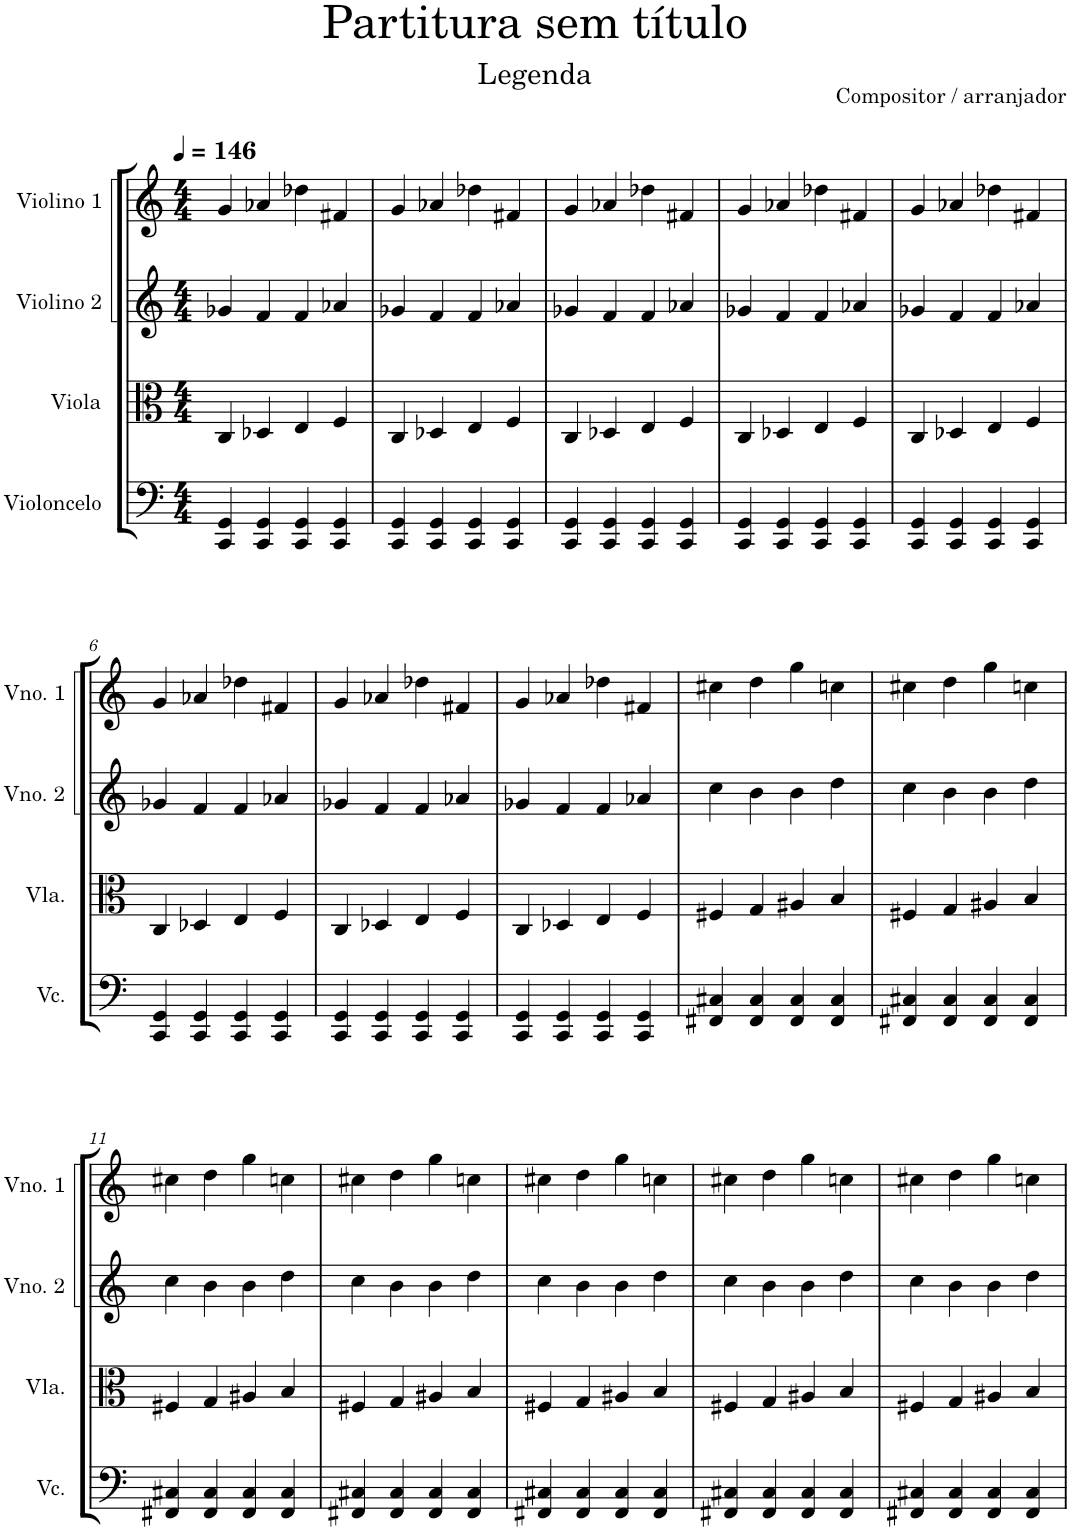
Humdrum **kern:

**kern	**kern	**kern	**kern
*part4	*part3	*part2	*part1
*staff4	*staff3	*staff2	*staff1
*I"Violoncelo	*I"Viola	*I"Violino 2	*I"Violino 1
*I'Vc.	*I'Vla.	*I'Vno. 2	*I'Vno. 1
*clefF4	*clefC3	*clefG2	*clefG2
*k[]	*k[]	*k[]	*k[]
*M4/4	*M4/4	*M4/4	*M4/4
*MM146	*MM146	*MM146	*MM146
=1	=1	=1	=1
4CC/ 4GG/	4C/	4g-X/	4g/
4CC/ 4GG/	4D-X/	4f/	4a-X/
4CC/ 4GG/	4E/	4f/	4dd-X\
4CC/ 4GG/	4F/	4a-X/	4f#X/
=2	=2	=2	=2
4CC/ 4GG/	4C/	4g-X/	4g/
4CC/ 4GG/	4D-X/	4f/	4a-X/
4CC/ 4GG/	4E/	4f/	4dd-X\
4CC/ 4GG/	4F/	4a-X/	4f#X/
=3	=3	=3	=3
4CC/ 4GG/	4C/	4g-X/	4g/
4CC/ 4GG/	4D-X/	4f/	4a-X/
4CC/ 4GG/	4E/	4f/	4dd-X\
4CC/ 4GG/	4F/	4a-X/	4f#X/
=4	=4	=4	=4
4CC/ 4GG/	4C/	4g-X/	4g/
4CC/ 4GG/	4D-X/	4f/	4a-X/
4CC/ 4GG/	4E/	4f/	4dd-X\
4CC/ 4GG/	4F/	4a-X/	4f#X/
=5	=5	=5	=5
4CC/ 4GG/	4C/	4g-X/	4g/
4CC/ 4GG/	4D-X/	4f/	4a-X/
4CC/ 4GG/	4E/	4f/	4dd-X\
4CC/ 4GG/	4F/	4a-X/	4f#X/
!!LO:LB:g=z
=6	=6	=6	=6
4CC/ 4GG/	4C/	4g-X/	4g/
4CC/ 4GG/	4D-X/	4f/	4a-X/
4CC/ 4GG/	4E/	4f/	4dd-X\
4CC/ 4GG/	4F/	4a-X/	4f#X/
=7	=7	=7	=7
4CC/ 4GG/	4C/	4g-X/	4g/
4CC/ 4GG/	4D-X/	4f/	4a-X/
4CC/ 4GG/	4E/	4f/	4dd-X\
4CC/ 4GG/	4F/	4a-X/	4f#X/
=8	=8	=8	=8
4CC/ 4GG/	4C/	4g-X/	4g/
4CC/ 4GG/	4D-X/	4f/	4a-X/
4CC/ 4GG/	4E/	4f/	4dd-X\
4CC/ 4GG/	4F/	4a-X/	4f#X/
=9	=9	=9	=9
4FF#X/ 4C#X/	4F#X/	4cc\	4cc#X\
4FF#/ 4C#/	4G/	4b\	4dd\
4FF#/ 4C#/	4A#X/	4b\	4gg\
4FF#/ 4C#/	4B/	4dd\	4ccn\
=10	=10	=10	=10
4FF#X/ 4C#X/	4F#X/	4cc\	4cc#X\
4FF#/ 4C#/	4G/	4b\	4dd\
4FF#/ 4C#/	4A#X/	4b\	4gg\
4FF#/ 4C#/	4B/	4dd\	4ccn\
!!LO:LB:g=z
=11	=11	=11	=11
4FF#X/ 4C#X/	4F#X/	4cc\	4cc#X\
4FF#/ 4C#/	4G/	4b\	4dd\
4FF#/ 4C#/	4A#X/	4b\	4gg\
4FF#/ 4C#/	4B/	4dd\	4ccn\
=12	=12	=12	=12
4FF#X/ 4C#X/	4F#X/	4cc\	4cc#X\
4FF#/ 4C#/	4G/	4b\	4dd\
4FF#/ 4C#/	4A#X/	4b\	4gg\
4FF#/ 4C#/	4B/	4dd\	4ccn\
=13	=13	=13	=13
4FF#X/ 4C#X/	4F#X/	4cc\	4cc#X\
4FF#/ 4C#/	4G/	4b\	4dd\
4FF#/ 4C#/	4A#X/	4b\	4gg\
4FF#/ 4C#/	4B/	4dd\	4ccn\
=14	=14	=14	=14
4FF#X/ 4C#X/	4F#X/	4cc\	4cc#X\
4FF#/ 4C#/	4G/	4b\	4dd\
4FF#/ 4C#/	4A#X/	4b\	4gg\
4FF#/ 4C#/	4B/	4dd\	4ccn\
=15	=15	=15	=15
4FF#X/ 4C#X/	4F#X/	4cc\	4cc#X\
4FF#/ 4C#/	4G/	4b\	4dd\
4FF#/ 4C#/	4A#X/	4b\	4gg\
4FF#/ 4C#/	4B/	4dd\	4ccn\
=	=	=	=
*-	*-	*-	*-
